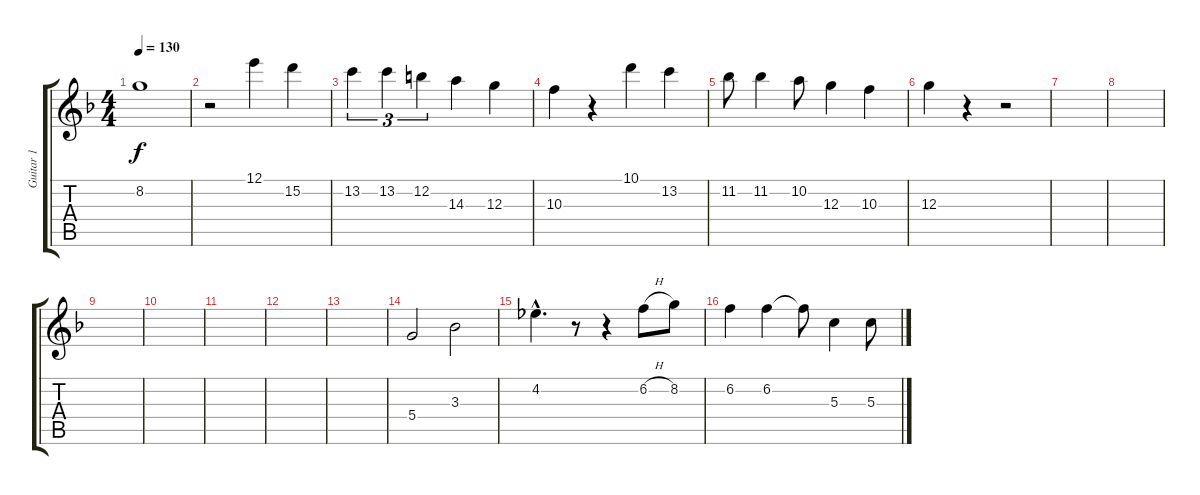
\track ("Guitar 1" "Guitar 1") {instrument electricguitarclean}
\staff {score tabs}
\tuning (E4 B3 G3 D3 A2 E2) {hide}
\ts (4 4)
\tempo 130
\clef g2
\ks f
8.2.1{dy f} |
r.2{instrument electricguitarmuted} 12.1.4 15.2.4 |
13.2.4{tu (3 2)} 13.2.4{tu (3 2)} 12.2.4{tu (3 2)} 14.3.4 12.3.4 |
10.3.4 r.4 10.1.4 13.2.4 |
11.2.8 11.2.4 10.2.8 12.3.4 10.3.4 |
12.3.4 r.4 r.2 |
|
|
|
|
|
|
|
5.4.2{instrument electricguitarclean} 3.3.2 |
4.2{hac}.4{d} r.8 r.4 6.2{h}.8 8.2.8 |
6.2.4 6.2.4 6.2{t}.8 5.3.4 5.3.8
